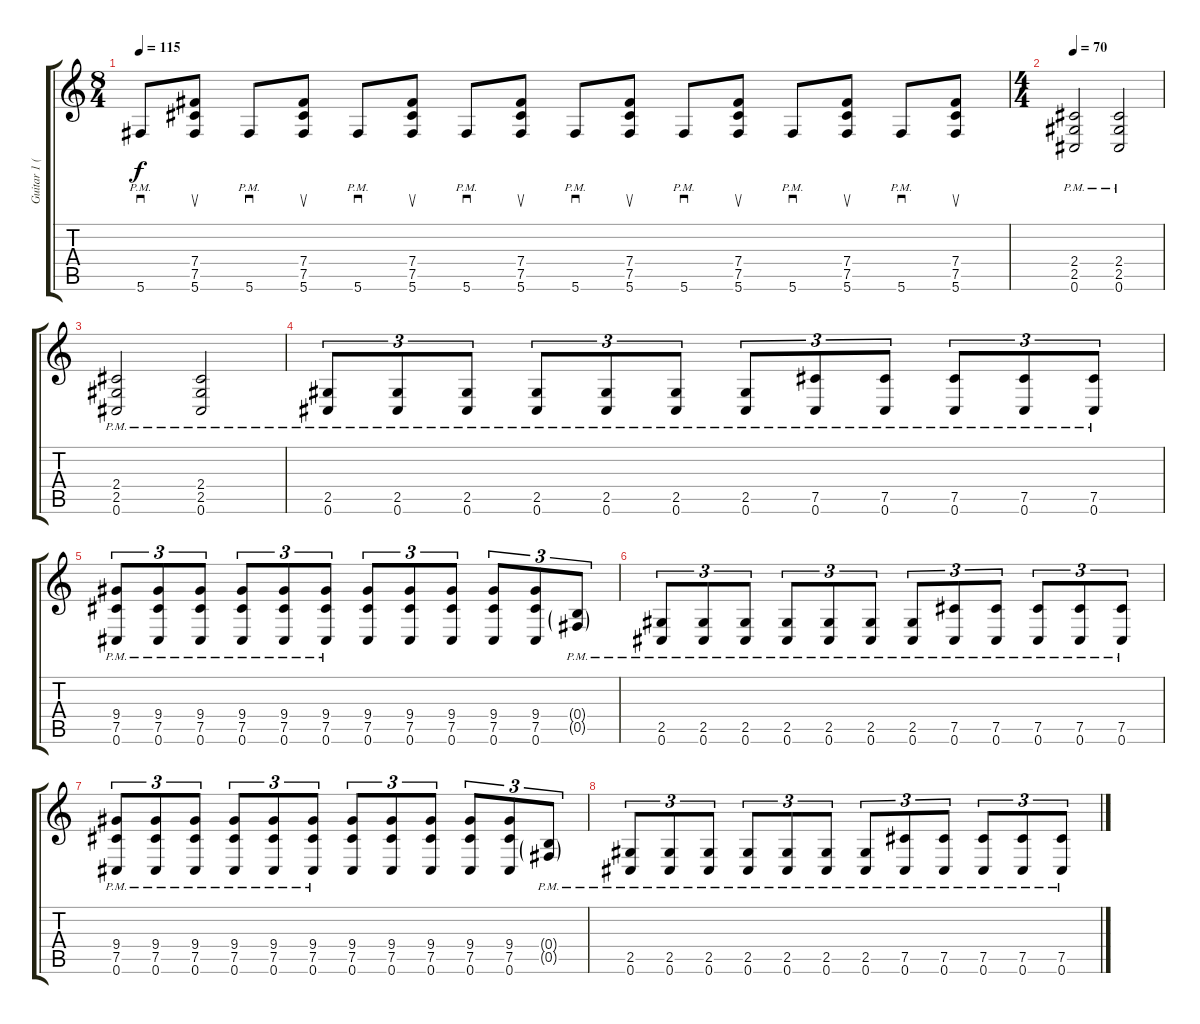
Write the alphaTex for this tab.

\track ("Guitar 1 (Distortion)" "Guitar 1 (") {instrument distortionguitar}
\staff {score tabs}
\tuning (Db4 Ab3 E3 B2 Gb2 Db2) {hide}
\ts (8 4)
\tempo 115
\clef g2
\ks c
5.6{pm}.8{sd dy f} (7.4 7.5 5.6).8{su} 5.6{pm}.8{sd} (7.4 7.5 5.6).8{su} 5.6{pm}.8{sd} (7.4 7.5 5.6).8{su} 5.6{pm}.8{sd} (7.4 7.5 5.6).8{su} 5.6{pm}.8{sd} (7.4 7.5 5.6).8{su} 5.6{pm}.8{sd} (7.4 7.5 5.6).8{su} 5.6{pm}.8{sd} (7.4 7.5 5.6).8{su} 5.6{pm}.8{sd} (7.4 7.5 5.6).8{su} |
\ts (4 4)
\tempo 70
(2.4{pm} 2.5{pm} 0.6{pm}).2 (2.4{pm} 2.5{pm} 0.6{pm}).2 |
(2.4{pm} 2.5{pm} 0.6{pm}).2 (2.4{pm} 2.5{pm} 0.6{pm}).2 |
(2.5{pm} 0.6{pm}).8{tu (3 2)} (2.5{pm} 0.6{pm}).8{tu (3 2)} (2.5{pm} 0.6{pm}).8{tu (3 2)} (2.5{pm} 0.6{pm}).8{tu (3 2)} (2.5{pm} 0.6{pm}).8{tu (3 2)} (2.5{pm} 0.6{pm}).8{tu (3 2)} (2.5{pm} 0.6{pm}).8{tu (3 2)} (7.5{pm} 0.6{pm}).8{tu (3 2)} (7.5{pm} 0.6{pm}).8{tu (3 2)} (7.5{pm} 0.6{pm}).8{tu (3 2)} (7.5{pm} 0.6{pm}).8{tu (3 2)} (7.5{pm} 0.6{pm}).8{tu (3 2)} |
(9.4{pm} 7.5{pm} 0.6{pm}).8{tu (3 2)} (9.4{pm} 7.5{pm} 0.6{pm}).8{tu (3 2)} (9.4{pm} 7.5{pm} 0.6{pm}).8{tu (3 2)} (9.4{pm} 7.5{pm} 0.6{pm}).8{tu (3 2)} (9.4{pm} 7.5{pm} 0.6{pm}).8{tu (3 2)} (9.4{pm} 7.5{pm} 0.6{pm}).8{tu (3 2)} (9.4 7.5 0.6).8{tu (3 2)} (9.4 7.5 0.6).8{tu (3 2)} (9.4 7.5 0.6).8{tu (3 2)} (9.4 7.5 0.6).8{tu (3 2)} (9.4 7.5 0.6).8{tu (3 2)} (0.4{g pm} 0.5{g pm}).8{tu (3 2)} |
(2.5{pm} 0.6{pm}).8{tu (3 2)} (2.5{pm} 0.6{pm}).8{tu (3 2)} (2.5{pm} 0.6{pm}).8{tu (3 2)} (2.5{pm} 0.6{pm}).8{tu (3 2)} (2.5{pm} 0.6{pm}).8{tu (3 2)} (2.5{pm} 0.6{pm}).8{tu (3 2)} (2.5{pm} 0.6{pm}).8{tu (3 2)} (7.5{pm} 0.6{pm}).8{tu (3 2)} (7.5{pm} 0.6{pm}).8{tu (3 2)} (7.5{pm} 0.6{pm}).8{tu (3 2)} (7.5{pm} 0.6{pm}).8{tu (3 2)} (7.5{pm} 0.6{pm}).8{tu (3 2)} |
(9.4{pm} 7.5{pm} 0.6{pm}).8{tu (3 2)} (9.4{pm} 7.5{pm} 0.6{pm}).8{tu (3 2)} (9.4{pm} 7.5{pm} 0.6{pm}).8{tu (3 2)} (9.4{pm} 7.5{pm} 0.6{pm}).8{tu (3 2)} (9.4{pm} 7.5{pm} 0.6{pm}).8{tu (3 2)} (9.4{pm} 7.5{pm} 0.6{pm}).8{tu (3 2)} (9.4 7.5 0.6).8{tu (3 2)} (9.4 7.5 0.6).8{tu (3 2)} (9.4 7.5 0.6).8{tu (3 2)} (9.4 7.5 0.6).8{tu (3 2)} (9.4 7.5 0.6).8{tu (3 2)} (0.4{g pm} 0.5{g pm}).8{tu (3 2)} |
(2.5{pm} 0.6{pm}).8{tu (3 2)} (2.5{pm} 0.6{pm}).8{tu (3 2)} (2.5{pm} 0.6{pm}).8{tu (3 2)} (2.5{pm} 0.6{pm}).8{tu (3 2)} (2.5{pm} 0.6{pm}).8{tu (3 2)} (2.5{pm} 0.6{pm}).8{tu (3 2)} (2.5{pm} 0.6{pm}).8{tu (3 2)} (7.5{pm} 0.6{pm}).8{tu (3 2)} (7.5{pm} 0.6{pm}).8{tu (3 2)} (7.5{pm} 0.6{pm}).8{tu (3 2)} (7.5{pm} 0.6{pm}).8{tu (3 2)} (7.5{pm} 0.6{pm}).8{tu (3 2)}
